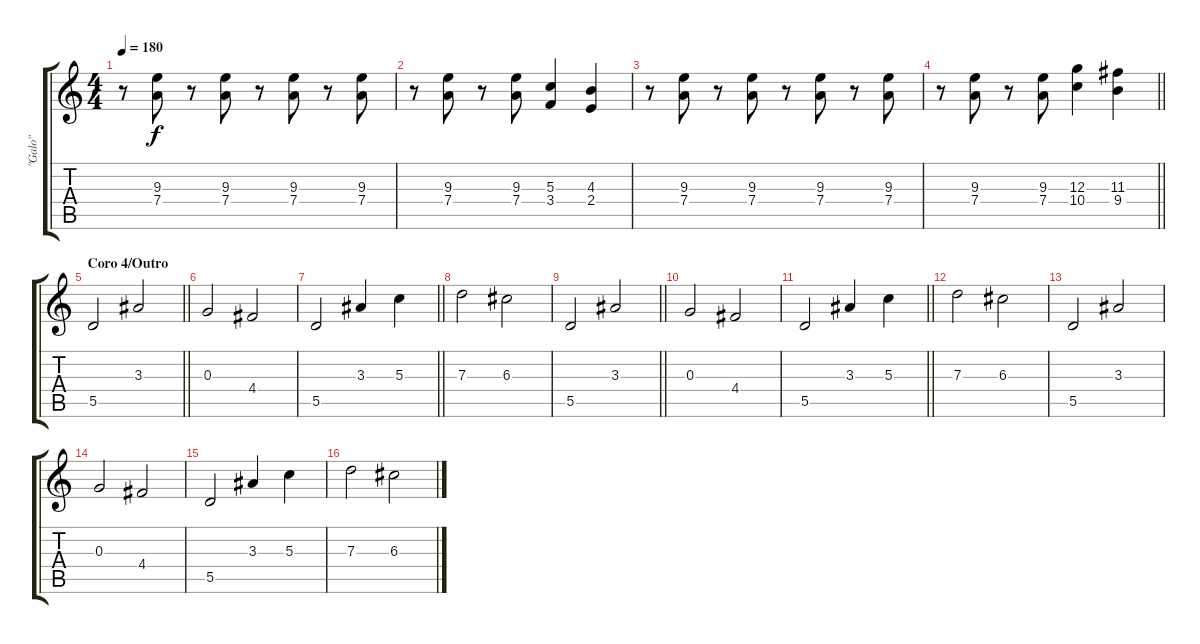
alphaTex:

\track ("\"Galo\"" "\"Galo\"") {instrument overdrivenguitar}
\staff {score tabs}
\tuning (E4 B3 G3 D3 A2 E2) {hide}
\ts (4 4)
\tempo 180
\clef g2
\ks c
r.8{dy f} (9.3 7.4).8 r.8 (9.3 7.4).8 r.8 (9.3 7.4).8 r.8 (9.3 7.4).8 |
r.8 (9.3 7.4).8 r.8 (9.3 7.4).8 (5.3 3.4).4 (4.3 2.4).4 |
r.8 (9.3 7.4).8 r.8 (9.3 7.4).8 r.8 (9.3 7.4).8 r.8 (9.3 7.4).8 |
\barLineRight lightlight
r.8 (9.3 7.4).8 r.8 (9.3 7.4).8 (12.3 10.4).4 (11.3 9.4).4 |
\section ("" "Coro 4/Outro")
\barLineRight lightlight
5.5.2 3.3.2 |
0.3.2 4.4.2 |
\barLineRight lightlight
5.5.2 3.3.4 5.3.4 |
7.3.2 6.3.2 |
\barLineRight lightlight
5.5.2 3.3.2 |
0.3.2 4.4.2 |
\barLineRight lightlight
5.5.2 3.3.4 5.3.4 |
7.3.2 6.3.2 |
5.5.2 3.3.2 |
0.3.2 4.4.2 |
5.5.2 3.3.4 5.3.4 |
7.3.2 6.3.2
